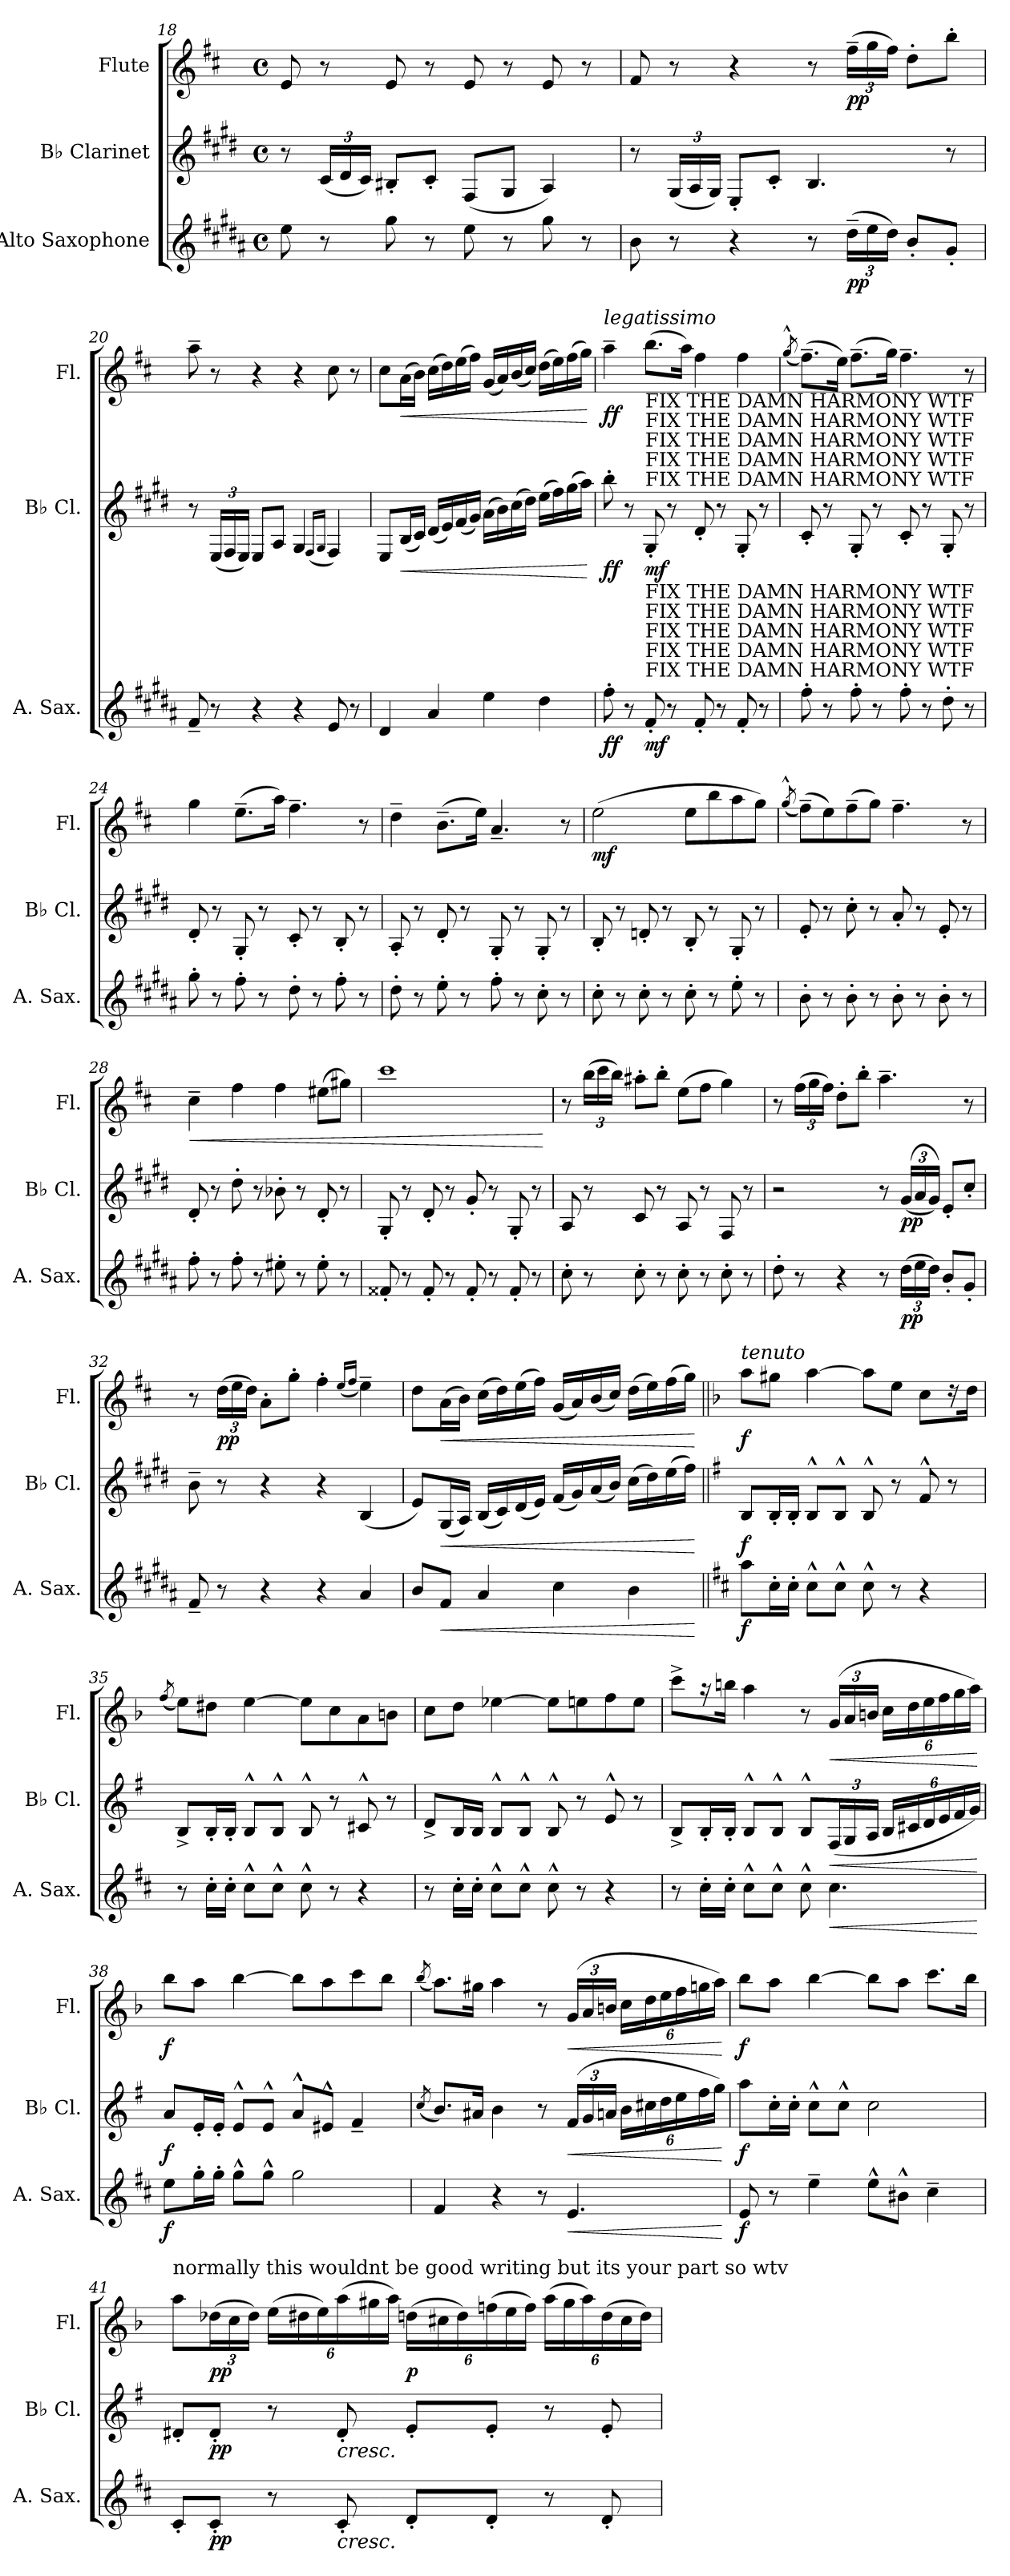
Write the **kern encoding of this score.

**kern	**dynam	**kern	**dynam	**kern	**dynam
*part3	*part3	*part2	*part2	*part1	*part1
*staff3	*staff3	*staff2	*staff2	*staff1	*staff1
*I"Alto Saxophone	*	*I"B♭ Clarinet	*	*I"Flute	*
*I'A. Sax.	*	*I'B♭ Cl.	*	*I'Fl.	*
!!LO:LB:g=z
*clefG2	*	*clefG2	*	*clefG2	*
*ITrd5c9	*	*ITrd1c2	*	*	*
*k[f#c#]	*	*k[f#c#]	*	*k[f#c#]	*
*M4/4	*	*M4/4	*	*M4/4	*
*met(c)	*	*met(c)	*	*met(c)	*
=18	=18	=18	=18	=18	=18
8g\	.	8r	.	8e/	.
*	*	*Xbrackettup	*	*	*
8r	.	(<24B/LL	.	8r	.
.	.	24c#/	.	.	.
.	.	24B/JJ)	.	.	.
8b\	.	8A#X'/L	.	8e/	.
8r	.	8B'/J	.	8r	.
8g\	.	(<8E/L	.	8e/	.
8r	.	8F#/J	.	8r	.
8b\	.	4G/)	.	8e/	.
8r	.	.	.	8r	.
=19	=19	=19	=19	=19	=19
8d\	.	8r	.	8f#/	.
8r	.	(<24F#/LL	.	8r	.
.	.	24G/	.	.	.
.	.	24F#/JJ)	.	.	.
4r	.	8D'/L	.	4r	.
.	.	8B'/J	.	.	.
8r	.	4.A/	.	8r	.
*Xbrackettup	*	*	*	*Xbrackettup	*
!	!LO:DY:b	!	!	!	!LO:DY:b
(>24f#~\LL	pp	.	.	(>24ff#~\LL	pp
24g\	.	.	.	24gg\	.
24f#\JJ)	.	.	.	24ff#\JJ)	.
8d'/L	.	.	.	8dd'\L	.
8B'/J	.	8r	.	8bb'\J	.
!!LO:PB:g=z
=20	=20	=20	=20	=20	=20
8A~/	.	8r	.	8aa~\	.
8r	.	(<24D/LL	.	8r	.
.	.	24E/	.	.	.
.	.	24D/JJ)	.	.	.
4r	.	8D/L	.	4r	.
.	.	8G/J	.	.	.
4r	.	4F#/	.	4r	.
.	.	(<16qE/LL	.	.	.
.	.	16qF#/JJ	.	.	.
8G/	.	4E/)	.	8cc#\	.
8r	.	.	.	8r	.
=21	=21	=21	=21	=21	=21
4F#/	.	8D/L	.	8cc#\L	.
!	!	!	!LO:HP:b	!	!LO:HP:b
.	.	(<16A/L	<	(>16a\L	<
.	.	16B/JJ)	.	16b\JJ)	.
4c#/	.	(<16c#/LL	.	(>16cc#\LL	.
.	.	16d/)	.	16dd\)	.
.	.	(<16e/	.	(>16ee\	.
.	.	16f#/JJ)	.	16ff#\JJ)	.
4g\	.	(>16g\LL	.	(<16g/LL	.
.	.	16a\)	.	16a/)	.
.	.	(>16b\	.	(<16b/	.
.	.	16cc#\JJ)	.	16cc#/JJ)	.
4f#\	.	(>16dd\LL	.	(>16dd\LL	.
.	.	16ee\)	.	16ee\)	.
.	.	(>16ff#\	.	(>16ff#\	.
.	.	16gg\JJ)	.	16gg\JJ)	.
.	.	.	[	.	[
=22	=22	=22	=22	=22	=22
!	!	!	!	!LO:TX:a:i:t=legatissimo	!
!	!LO:DY:b	!	!LO:DY:b	!	!LO:DY:b
8a'\	ff	8aa'\	ff	4aa~\	ff
8r	.	8r	.	.	.
!	!	!LO:TX:a:t=FIX THE DAMN HARMONY WTF	!	!	!
!	!	!LO:TX:a:t=FIX THE DAMN HARMONY WTF	!	!	!
!	!	!LO:TX:a:t=FIX THE DAMN HARMONY WTF	!	!	!
!	!	!LO:TX:a:t=FIX THE DAMN HARMONY WTF	!	!	!
!	!	!LO:TX:a:t=FIX THE DAMN HARMONY WTF	!	!	!
!LO:TX:a:t=FIX THE DAMN HARMONY WTF	!	!	!	!	!
!LO:TX:a:t=FIX THE DAMN HARMONY WTF	!	!	!	!	!
!LO:TX:a:t=FIX THE DAMN HARMONY WTF	!	!	!	!	!
!LO:TX:a:t=FIX THE DAMN HARMONY WTF	!	!	!	!	!
!LO:TX:a:t=FIX THE DAMN HARMONY WTF	!	!	!	!	!
!	!LO:DY:b	!	!LO:DY:b	!	!
8A'/	mf	8F#'/	mf	(>8.bb\L	.
8r	.	8r	.	.	.
.	.	.	.	16aa\Jk)	.
8A'/	.	8c#'/	.	4ff#\	.
8r	.	8r	.	.	.
8A'/	.	8F#'/	.	4ff#\	.
8r	.	8r	.	.	.
!!LO:LB:g=z
=23	=23	=23	=23	=23	=23
.	.	.	.	(<8qgg^^/	.
8a'\	.	8B'/	.	(>8.ff#~\L)	.
8r	.	8r	.	.	.
.	.	.	.	16ee\Jk)	.
8a'\	.	8F#'/	.	(>8.ff#~\L	.
8r	.	8r	.	.	.
.	.	.	.	16gg\Jk)	.
8a'\	.	8B'/	.	4.ff#~\	.
8r	.	8r	.	.	.
8f#'\	.	8F#'/	.	.	.
8r	.	8r	.	8r	.
=24	=24	=24	=24	=24	=24
8b'\	.	8c#'/	.	4gg\	.
8r	.	8r	.	.	.
8a'\	.	8F#'/	.	(>8.ee~\L	.
8r	.	8r	.	.	.
.	.	.	.	16aa\Jk)	.
8f#'\	.	8B'/	.	4.ff#~\	.
8r	.	8r	.	.	.
8a'\	.	8A'/	.	.	.
8r	.	8r	.	8r	.
=25	=25	=25	=25	=25	=25
8f#'\	.	8G'/	.	4dd~\	.
8r	.	8r	.	.	.
8g'\	.	8c#'/	.	(>8.b~\L	.
8r	.	8r	.	.	.
.	.	.	.	16ee\Jk)	.
8a'\	.	8F#'/	.	4.a~/	.
8r	.	8r	.	.	.
8e'\	.	8F#'/	.	.	.
8r	.	8r	.	8r	.
!!LO:LB:g=z
=26	=26	=26	=26	=26	=26
!	!	!	!	!	!LO:DY:b
8e'\	.	8A'/	.	(>2ee\	mf
8r	.	8r	.	.	.
8e'\	.	8cn'/	.	.	.
8r	.	8r	.	.	.
8e'\	.	8A'/	.	8ee\L	.
8r	.	8r	.	8bb\	.
8g'\	.	8F#'/	.	8aa\	.
8r	.	8r	.	8gg\J)	.
=27	=27	=27	=27	=27	=27
.	.	.	.	(<8qgg^^/	.
8d'\	.	8d'/	.	(>8ff#~\L)	.
8r	.	8r	.	8ee\)	.
8d'\	.	8b'\	.	(>8ff#~\	.
8r	.	8r	.	8gg\J)	.
8d'\	.	8g'/	.	4.ff#~\	.
8r	.	8r	.	.	.
8d'\	.	8d'/	.	.	.
8r	.	8r	.	8r	.
=28	=28	=28	=28	=28	=28
!	!	!	!	!	!LO:HP:b
8a'\	.	8c#'/	.	4cc#~\	<
8r	.	8r	.	.	.
8a'\	.	8cc#'\	.	4ff#\	.
8r	.	8r	.	.	.
8g#X'\	.	8a-X'\	.	4ff#\	.
8r	.	8r	.	.	.
8g#'\	.	8c#'/	.	(>8ee#X\L	.
8r	.	8r	.	8gg#X\J)	.
=29	=29	=29	=29	=29	=29
8A#X'/	.	8F#'/	.	1ccc#	.
8r	.	8r	.	.	.
8A#'/	.	8c#'/	.	.	.
8r	.	8r	.	.	.
8A#'/	.	8f#'/	.	.	.
8r	.	8r	.	.	.
8A#'/	.	8F#'/	.	.	.
8r	.	8r	.	.	.
.	.	.	.	.	[
!!LO:PB:g=z
=30	=30	=30	=30	=30	=30
8e'\	.	8G/	.	8r	.
8r	.	8r	.	(>24bb\LL	.
.	.	.	.	24ccc#\	.
.	.	.	.	24bb\JJ)	.
8e'\	.	8B/	.	8aa#X'\L	.
8r	.	8r	.	8bb'\J	.
8e'\	.	8G/	.	(>8ee\L	.
8r	.	8r	.	8ff#\J	.
8e'\	.	8E/	.	4gg\)	.
8r	.	8r	.	.	.
=31	=31	=31	=31	=31	=31
8f#'\	.	2r	.	8r	.
8r	.	.	.	(>24ff#\LL	.
.	.	.	.	24gg\	.
.	.	.	.	24ff#\JJ)	.
4r	.	.	.	8dd'\L	.
.	.	.	.	8bb'\J	.
8r	.	8r	.	4.aa~\	.
!	!LO:DY:b	!	!LO:DY:b	!	!
(>24f#\LL	pp	(<(<24f#/LL	pp	.	.
24g\	.	24g/	.	.	.
24f#\JJ)	.	24f#/JJ))	.	.	.
8d'/L	.	8d'/L	.	.	.
8B'/J	.	8b'/J	.	8r	.
=32	=32	=32	=32	=32	=32
8A~/	.	8a~\	.	8r	.
!	!	!	!	!	!LO:DY:b
8r	.	8r	.	(>24dd\LL	pp
.	.	.	.	24ee\	.
.	.	.	.	24dd\JJ)	.
4r	.	4r	.	8a'\L	.
.	.	.	.	8gg'\J	.
4r	.	4r	.	4ff#'\	.
.	.	.	.	(<16qee/LL	.
.	.	.	.	16qff#/JJ	.
4c#/	.	(<4A/	.	4ee~\)	.
!!LO:LB:g=z
=33	=33	=33	=33	=33	=33
8d/L	.	8d/L)	.	8dd\L	.
!	!LO:HP:b	!	!LO:HP:b	!	!LO:HP:b
8A/J	<	(<16F#/L	<	(>16a\L	<
.	.	16G/JJ)	.	16b\JJ)	.
4c#/	.	(<16A/LL	.	(>16cc#\LL	.
.	.	16B/)	.	16dd\)	.
.	.	(<16c#/	.	(>16ee\	.
.	.	16d/JJ)	.	16ff#\JJ)	.
4e\	.	(<16e/LL	.	(<16g/LL	.
.	.	16f#/)	.	16a/)	.
.	.	(<16g/	.	(<16b/	.
.	.	16a/JJ)	.	16cc#/JJ)	.
4d\	.	(>16b\LL	.	(>16dd\LL	.
.	.	16cc#\)	.	16ee\)	.
.	.	(>16dd\	.	(>16ff#\	.
.	.	16ee\JJ)	.	16gg\JJ)	.
.	[	.	[	.	[
=34||	=34||	=34||	=34||	=34||	=34||
*k[b-]	*	*k[b-]	*	*k[b-]	*
!	!	!	!	!LO:TX:a:i:t=tenuto	!
!	!LO:DY:b	!	!LO:DY:b	!	!LO:DY:b
8cc\L	f	8A/L	f	8aa\L	f
16e'\L	.	16A'/L	.	8gg#X\J	.
16e'\JJ	.	16A'/JJ	.	.	.
8e^^\L	.	8A^^/L	.	[4aa\	.
8e^^\J	.	8A^^/J	.	.	.
8e^^\	.	8A^^/	.	8aa\L]	.
8r	.	8r	.	8ee\J	.
4r	.	8e^^/	.	8cc\L	.
.	.	8r	.	16r	.
.	.	.	.	16dd\Jk	.
!!LO:LB:g=z
=35	=35	=35	=35	=35	=35
.	.	.	.	(<8qff/	.
8r	.	8A^/L	.	8ee\L)	.
16e'\LL	.	16A'/L	.	8dd#X\J	.
16e'\JJ	.	16A'/JJ	.	.	.
8e^^\L	.	8A^^/L	.	[4ee\	.
8e^^\J	.	8A^^/J	.	.	.
8e^^\	.	8A^^/	.	8ee\L]	.
8r	.	8r	.	8cc\	.
4r	.	8Bn^^/	.	8a\	.
.	.	8r	.	8bn\J	.
=36	=36	=36	=36	=36	=36
8r	.	8c^/L	.	8cc\L	.
16e'\LL	.	16A/L	.	8dd\J	.
16e'\JJ	.	16A/JJ	.	.	.
8e^^\L	.	8A^^/L	.	[4ee-X\	.
8e^^\J	.	8A^^/J	.	.	.
8e^^\	.	8A^^/	.	8ee-\L]	.
8r	.	8r	.	8een\	.
4r	.	8d^^/	.	8ff\	.
.	.	8r	.	8ee\J	.
!!LO:LB:g=z
=37	=37	=37	=37	=37	=37
8r	.	8A^/L	.	8ccc^\L	.
16e'\LL	.	16A'/L	.	16r	.
16e'\JJ	.	16A'/JJ	.	16bbn\Jk	.
8e^^\L	.	8A^^/L	.	4aa\	.
8e^^\J	.	8A^^/J	.	.	.
8e^^\	.	8A^^/L	.	8r	.
!	!LO:HP:b	!	!LO:HP:b	!	!LO:HP:b
!	!LO:DY:n=1:b	!	!	!	!
!	!LO:DY:n=2:b	!	!LO:DY:n=1:b	!	!
!	!	!	!LO:DY:n=2:b	!	!LO:DY:n=1:b
!	!	!	!	!	!LO:DY:n=2:b
4.e\	< other-dynamics p	(<24E/L	< other-dynamics p	(>24g/LL	< other-dynamics p
.	.	24F/	.	24a/	.
.	.	24G/JJ	.	24bn/JJ	.
.	.	24A/LL	.	24cc\LL	.
.	.	24Bn/	.	24dd\	.
.	.	24c/	.	24ee\	.
.	.	24d/	.	24ff\	.
.	.	24e/	.	24gg\	.
.	.	24f/JJ)	.	24aa\JJ)	.
.	[	.	[	.	[
=38	=38	=38	=38	=38	=38
!	!LO:DY:b	!	!LO:DY:b	!	!LO:DY:b
8g\L	f	8g/L	f	8bb-\L	f
16b-'\L	.	16d'/L	.	8aa\J	.
16b-'\JJ	.	16d'/JJ	.	.	.
8b-^^\L	.	8d^^/L	.	[4bb-\	.
8b-^^\J	.	8d^^/J	.	.	.
2b-\	.	8g^^/L	.	8bb-\L]	.
.	.	8d#X^^/J	.	8aa\	.
.	.	4e~/	.	8ccc\	.
.	.	.	.	8bb-\J	.
!!LO:PB:g=z
=39	=39	=39	=39	=39	=39
.	.	(<8qb-/	.	(<8qbb-/	.
4A/	.	8.a/L)	.	8.aa\L)	.
.	.	16g#X/Jk	.	16gg#X\Jk	.
4r	.	4a\	.	4aa\	.
8r	.	8r	.	8r	.
!	!LO:HP:b	!	!LO:HP:b	!	!LO:HP:b
!	!LO:DY:n=1:b	!	!	!	!
!	!LO:DY:n=2:b	!	!LO:DY:n=1:b	!	!
!	!	!	!LO:DY:n=2:b	!	!LO:DY:n=1:b
!	!	!	!	!	!LO:DY:n=2:b
4.G/	< other-dynamics p	(>24e/LL	< other-dynamics p	(>24g/LL	< other-dynamics p
.	.	24f/	.	24a/	.
.	.	24gn/JJ	.	24bn/JJ	.
.	.	24a\LL	.	24cc\LL	.
.	.	24bn\	.	24dd\	.
.	.	24cc\	.	24ee\	.
.	.	24dd\	.	24ff\	.
.	.	24ee\	.	24ggn\	.
.	.	24ff\JJ)	.	24aa\JJ)	.
.	[	.	[	.	[
=40	=40	=40	=40	=40	=40
!	!LO:DY:b	!	!LO:DY:b	!	!LO:DY:b
8G/	f	8gg\L	f	8bb-\L	f
8r	.	16b-'\L	.	8aa\J	.
.	.	16b-'\JJ	.	.	.
4g~\	.	8b-^^\L	.	[4bb-\	.
.	.	8b-^^\J	.	.	.
8g^^\L	.	2b-\	.	8bb-\L]	.
8d#X^^\J	.	.	.	8aa\J	.
4e~\	.	.	.	8.ccc\L	.
.	.	.	.	16bb-\Jk	.
!!LO:LB:g=z
=41	=41	=41	=41	=41	=41
!	!	!	!	!LO:TX:a:t=normally this wouldnt be good writing but its your part so wtv	!
8E'/L	.	8c#X'/L	.	8aa\L	.
!	!LO:DY:b	!	!LO:DY:b	!	!LO:DY:b
8E'/J	pp	8c#'/J	pp	(>24dd-X\L	pp
.	.	.	.	24cc\	.
.	.	.	.	24dd-\JJ)	.
8r	.	8r	.	(>24ee\LL	.
.	.	.	.	24dd#X\	.
.	.	.	.	24ee\)	.
!	!	!LO:TX:b:i:t=cresc.	!	!	!
!LO:TX:b:i:t=cresc.	!	!	!	!	!
8E'/	.	8c#'/	.	(>24aa\	.
.	.	.	.	24gg#X\	.
.	.	.	.	24aa\JJ)	.
!	!	!	!	!	!LO:DY:b
8F'/L	.	8d'/L	.	(>24ddn\LL	p
.	.	.	.	24cc#X\	.
.	.	.	.	24dd\)	.
8F'/J	.	8d'/J	.	(>24ffn\	.
.	.	.	.	24ee\	.
.	.	.	.	24ff\JJ)	.
8r	.	8r	.	(>24aa\LL	.
.	.	.	.	24gg#\	.
.	.	.	.	24aa\)	.
8F'/	.	8d'/	.	(>24dd\	.
.	.	.	.	24cc#\	.
.	.	.	.	24dd\JJ)	.
=	=	=	=	=	=
*-	*-	*-	*-	*-	*-
